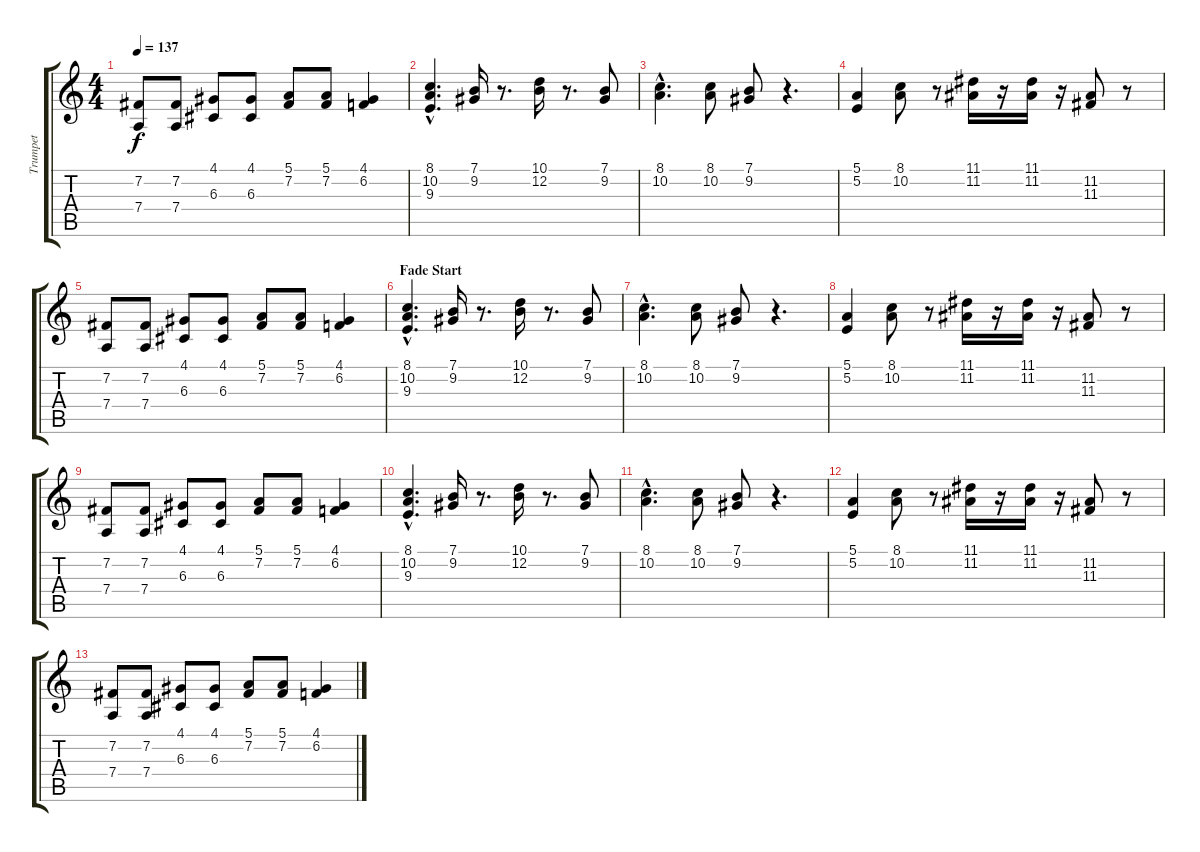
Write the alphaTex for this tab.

\track ("Trumpet" "Trumpet") {instrument trumpet}
\staff {score tabs}
\tuning (E4 B3 G3 D3 A2 E2) {hide}
\ts (4 4)
\tempo 137
\clef g2
\ks c
(7.2 7.4).8{dy f} (7.2 7.4).8 (4.1 6.3).8 (4.1 6.3).8 (5.1 7.2).8 (5.1 7.2).8 (4.1 6.2).4 |
(8.1{hac} 10.2{hac} 9.3{hac}).4{d} (7.1 9.2).16 r.8{d} (10.1 12.2).16 r.8{d} (7.1 9.2).8 |
(8.1{hac} 10.2{hac}).4{d} (8.1 10.2).8 (7.1 9.2).8 r.4{d} |
(5.1 5.2).4 (8.1 10.2).8 r.8 (11.1 11.2).16 r.16 (11.1 11.2).16 r.16 (11.2 11.3).8 r.8 |
(7.2 7.4).8 (7.2 7.4).8 (4.1 6.3).8 (4.1 6.3).8 (5.1 7.2).8 (5.1 7.2).8 (4.1 6.2).4 |
\section ("" "Fade Start")
(8.1{hac} 10.2{hac} 9.3{hac}).4{d volume 0} (7.1 9.2).16 r.8{d} (10.1 12.2).16 r.8{d} (7.1 9.2).8 |
(8.1{hac} 10.2{hac}).4{d} (8.1 10.2).8 (7.1 9.2).8 r.4{d} |
(5.1 5.2).4 (8.1 10.2).8 r.8 (11.1 11.2).16 r.16 (11.1 11.2).16 r.16 (11.2 11.3).8 r.8 |
(7.2 7.4).8 (7.2 7.4).8 (4.1 6.3).8 (4.1 6.3).8 (5.1 7.2).8 (5.1 7.2).8 (4.1 6.2).4 |
(8.1{hac} 10.2{hac} 9.3{hac}).4{d} (7.1 9.2).16 r.8{d} (10.1 12.2).16 r.8{d} (7.1 9.2).8 |
(8.1{hac} 10.2{hac}).4{d} (8.1 10.2).8 (7.1 9.2).8 r.4{d} |
(5.1 5.2).4 (8.1 10.2).8 r.8 (11.1 11.2).16 r.16 (11.1 11.2).16 r.16 (11.2 11.3).8 r.8 |
(7.2 7.4).8 (7.2 7.4).8 (4.1 6.3).8 (4.1 6.3).8 (5.1 7.2).8 (5.1 7.2).8 (4.1 6.2).4
